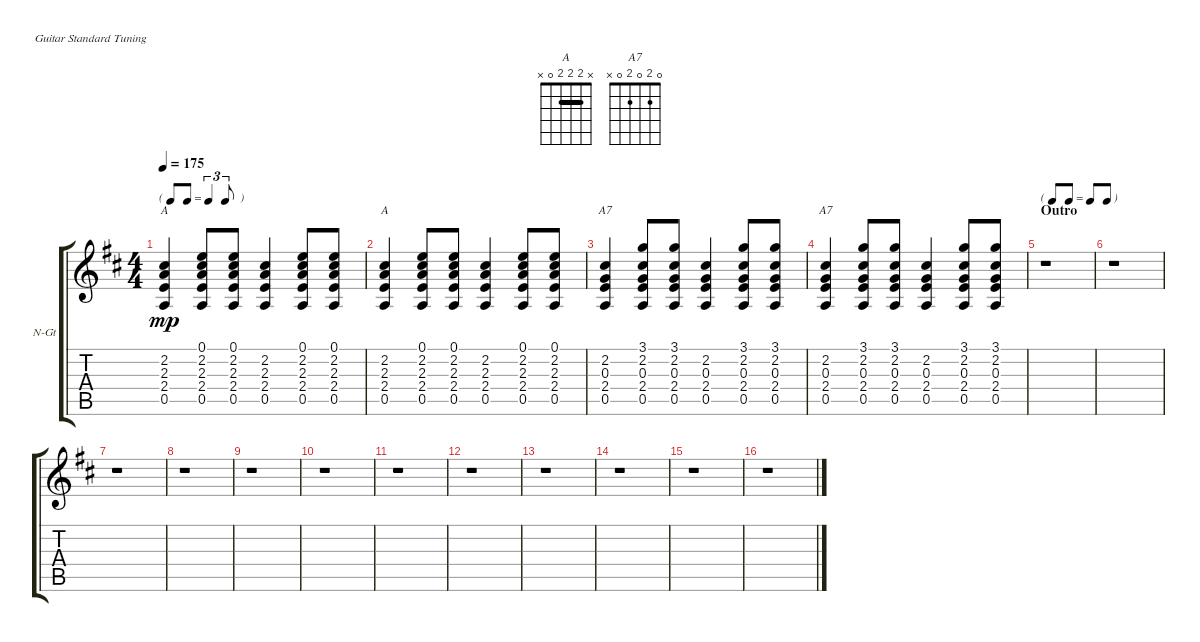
\defaultSystemsLayout 4
\bracketExtendMode groupsimilarinstruments
\firstSystemTrackNameOrientation horizontal
\otherSystemsTrackNameOrientation horizontal
\track ("Rithym Guitar" "N-Gt") {instrument acousticguitarnylon}
\staff {score tabs}
\tuning (E4 B3 G3 D3 A2 E2)
\chord ("A" x 2 2 2 0 x) {barre (2 2)}
\chord ("A7" 0 2 0 2 0 x)
\ts (4 4)
\tf triplet8th
\tempo 175
\clef g2
\ks d
(0.5 2.4 2.3 2.2).4{ch "A" dy mp} (0.5 2.4 2.3 2.2 0.1).8 (0.5 2.4 2.3 2.2 0.1).8 (0.5 2.4 2.3 2.2).4 (0.5 2.4 2.3 2.2 0.1).8 (0.5 2.4 2.3 2.2 0.1).8 |
(0.5 2.4 2.3 2.2).4{ch "A"} (0.5 2.4 2.3 2.2 0.1).8 (0.5 2.4 2.3 2.2 0.1).8 (0.5 2.4 2.3 2.2).4 (0.5 2.4 2.3 2.2 0.1).8 (0.5 2.4 2.3 2.2 0.1).8 |
(0.5 2.4 0.3 2.2).4{ch "A7"} (0.5 2.4 0.3 2.2 3.1).8 (0.5 2.4 0.3 2.2 3.1).8 (0.5 2.4 0.3 2.2).4 (0.5 2.4 0.3 2.2 3.1).8 (0.5 2.4 0.3 2.2 3.1).8 |
(0.5 2.4 0.3 2.2).4{ch "A7"} (0.5 2.4 0.3 2.2 3.1).8 (0.5 2.4 0.3 2.2 3.1).8 (0.5 2.4 0.3 2.2).4 (0.5 2.4 0.3 2.2 3.1).8 (0.5 2.4 0.3 2.2 3.1).8 |
\tf none
\section ("" "Outro")
r.1 |
r.1 |
r.1 |
r.1 |
r.1 |
r.1 |
r.1 |
r.1 |
r.1 |
r.1 |
r.1 |
r.1
